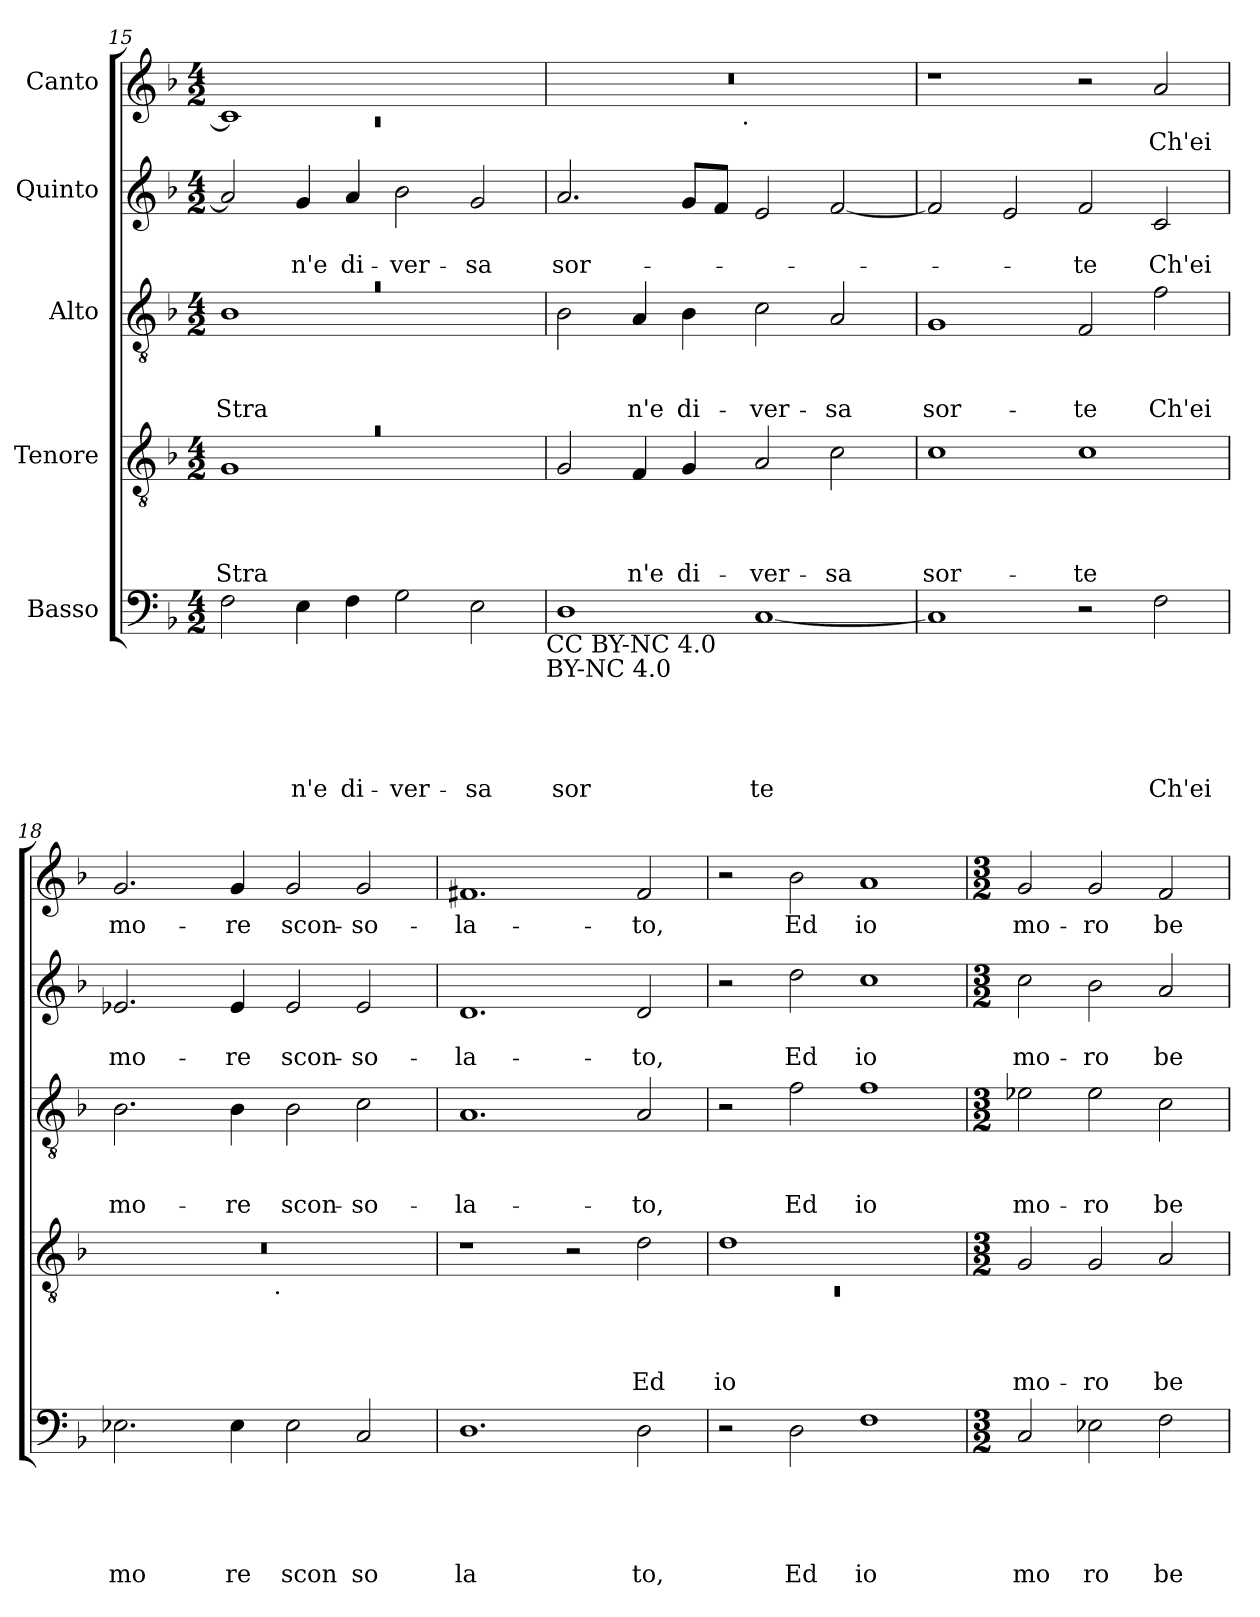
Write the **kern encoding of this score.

**kern	**text	**text	**text	**text	**text	**kern	**text	**text	**text	**text	**kern	**text	**text	**text	**kern	**text	**text	**kern	**text
*part5	*part5	*part5	*part5	*part5	*part5	*part4	*part4	*part4	*part4	*part4	*part3	*part3	*part3	*part3	*part2	*part2	*part2	*part1	*part1
*staff5	*staff5	*staff5	*staff5	*staff5	*staff5	*staff4	*staff4	*staff4	*staff4	*staff4	*staff3	*staff3	*staff3	*staff3	*staff2	*staff2	*staff2	*staff1	*staff1
*I"Basso	*	*	*	*	*	*I"Tenore	*	*	*	*	*I"Alto	*	*	*	*I"Quinto	*	*	*I"Canto	*
*clefF4	*	*	*	*	*	*clefGv2	*	*	*	*	*clefGv2	*	*	*	*clefG2	*	*	*clefG2	*
*k[b-]	*	*	*	*	*	*k[b-]	*	*	*	*	*k[b-]	*	*	*	*k[b-]	*	*	*k[b-]	*
*F:	*	*	*	*	*	*F:	*	*	*	*	*F:	*	*	*	*F:	*	*	*F:	*
*M4/2	*	*	*	*	*	*M4/2	*	*	*	*	*M4/2	*	*	*	*M4/2	*	*	*M4/2	*
=15	=15	=15	=15	=15	=15	=15	=15	=15	=15	=15	=15	=15	=15	=15	=15	=15	=15	=15	=15
*	*	*	*	*	*	*	*	*	*	*	*	*	*	*	*	*	*	*^	*
!	!	!	!	!	!	!LO:N:vis=1	!	!	!	!LO:LY:b	!LO:N:vis=1	!	!	!LO:LY:b	!	!	!	!	!LO:N:vis=1	!
*	*	*	*	*	*	*^	*	*	*	*	*^	*	*	*	*	*	*	*	*	*
2F\	.	.	.	.	.	0ra	1G	.	.	.	Stra-	0ra	1B-	.	.	Stra	2a/]	.	.	1c]	0rc	.
!	!	!	!	!	!LO:LY:b	!	!	!	!	!	!	!	!	!	!	!	!	!	!LO:LY:b	!	!	!
4E\	.	.	.	.	-n'e	.	.	.	.	.	.	.	.	.	.	.	4g/	.	-n'e	.	.	.
!	!	!	!	!	!LO:LY:b	!	!	!	!	!	!	!	!	!	!	!	!	!	!LO:LY:b	!	!	!
4F\	.	.	.	.	di-	.	.	.	.	.	.	.	.	.	.	.	4a/	.	di-	.	.	.
!	!	!	!	!	!LO:LY:b	!	!	!	!	!	!	!	!	!	!	!	!	!	!LO:LY:b	!	!	!
2G\	.	.	.	.	-ver-	.	1ryy	.	.	.	.	.	1ryy	.	.	.	2b-\	.	-ver-	1ryy	.	.
!	!	!	!	!	!LO:LY:b	!	!	!	!	!	!	!	!	!	!	!	!	!	!LO:LY:b	!	!	!
2E\	.	.	.	.	-sa	.	.	.	.	.	.	.	.	.	.	.	2g/	.	-sa	.	.	.
*	*	*	*	*	*	*v	*v	*	*	*	*	*	*	*	*	*	*	*	*	*	*	*
*	*	*	*	*	*	*	*	*	*	*	*v	*v	*	*	*	*	*	*	*	*	*
!LO:TX:b:t=CC BY-NC 4.0	!	!	!	!	!	!	!	!	!	!	!	!	!	!	!	!	!	!	!	!
!LO:TX:b:t=BY-NC 4.0	!	!	!	!	!	!	!	!	!	!	!	!	!	!	!	!	!	!	!	!
!!LO:LB:g=z	!!
=16	=16	=16	=16	=16	=16	=16	=16	=16	=16	=16	=16	=16	=16	=16	=16	=16	=16	=16	=16	=16
!	!	!	!	!	!LO:LY:b	!	!	!	!	!	!	!	!	!	!	!	!LO:LY:b	!	!	!
1D	.	.	.	.	sor	2G/	.	.	.	.	2B-\	.	.	.	2.a/	.	sor-	0r	2ryy	.
!	!	!	!	!	!	!	!	!	!	!LO:LY:b	!	!	!	!LO:LY:b	!	!	!	!	!	!
.	.	.	.	.	.	4F/	.	.	.	-n'e	4A/	.	.	n'e	.	.	.	.	4...ryy	.
!	!	!	!	!	!	!	!	!	!	!LO:LY:b	!	!	!	!LO:LY:b	!	!	!	!	!	!
.	.	.	.	.	.	4G/	.	.	.	di-	4B-\	.	.	di-	8g/L	.	.	.	.	.
.	.	.	.	.	.	.	.	.	.	.	.	.	.	.	8f/J	.	.	.	.	.
!	!	!	!	!	!	!	!	!	!	!	!	!	!	!	!	!	!	!	!LO:TX:b:t=.	!
.	.	.	.	.	.	.	.	.	.	.	.	.	.	.	.	.	.	.	1ryy	.
!	!	!	!	!	!LO:LY:b	!	!	!	!	!LO:LY:b	!	!	!	!LO:LY:b	!	!	!	!	!	!
[<1C	.	.	.	.	te	2A/	.	.	.	-ver-	2c\	.	.	-ver-	2e/	.	.	.	.	.
!	!	!	!	!	!	!	!	!	!	!LO:LY:b	!	!	!	!LO:LY:b	!	!	!	!	!	!
.	.	.	.	.	.	2c\	.	.	.	-sa	2A/	.	.	-sa	[<2f/	.	.	.	.	.
.	.	.	.	.	.	.	.	.	.	.	.	.	.	.	.	.	.	.	32ryy	.
=17	=17	=17	=17	=17	=17	=17	=17	=17	=17	=17	=17	=17	=17	=17	=17	=17	=17	=17	=17	=17
!	!	!	!	!	!	!	!	!	!	!LO:LY:b	!	!	!	!LO:LY:b	!	!	!	!	!	!
*	*	*	*	*	*	*	*	*	*	*	*	*	*	*	*	*	*	*v	*v	*
1C]	.	.	.	.	.	1c	.	.	.	sor-	1G	.	.	sor-	2f/]	.	.	1r	.
.	.	.	.	.	.	.	.	.	.	.	.	.	.	.	2e/	.	.	.	.
!	!	!	!	!	!	!	!	!	!	!LO:LY:b	!	!	!	!LO:LY:b	!	!	!LO:LY:b	!	!
2r	.	.	.	.	.	1c	.	.	.	-te	2F/	.	.	-te	2f/	.	-te	2r	.
!	!	!	!	!	!LO:LY:b	!	!	!	!	!	!	!	!	!LO:LY:b	!	!	!LO:LY:b	!	!LO:LY:b
2F\	.	.	.	.	Ch'ei	.	.	.	.	.	2f\	.	.	Ch'ei	2c/	.	Ch'ei	2a/	Ch'ei
=18	=18	=18	=18	=18	=18	=18	=18	=18	=18	=18	=18	=18	=18	=18	=18	=18	=18	=18	=18
!	!	!	!	!	!LO:LY:b	!	!	!	!	!	!	!	!	!LO:LY:b	!	!	!LO:LY:b	!	!LO:LY:b
*	*	*	*	*	*	*^	*	*	*	*	*	*	*	*	*	*	*	*	*
2.E-X\	.	.	.	.	mo	0r	2ryy	.	.	.	.	2.B-\	.	.	mo-	2.e-X/	.	mo-	2.g/	mo-
.	.	.	.	.	.	.	4...ryy	.	.	.	.	.	.	.	.	.	.	.	.	.
!	!	!	!	!	!LO:LY:b	!	!	!	!	!	!	!	!	!	!LO:LY:b	!	!	!LO:LY:b	!	!LO:LY:b
4E-\	.	.	.	.	re	.	.	.	.	.	.	4B-\	.	.	-re	4e-/	.	-re	4g/	-re
!	!	!	!	!	!	!	!LO:TX:b:t=.	!	!	!	!	!	!	!	!	!	!	!	!	!
.	.	.	.	.	.	.	1ryy	.	.	.	.	.	.	.	.	.	.	.	.	.
!	!	!	!	!	!LO:LY:b	!	!	!	!	!	!	!	!	!	!LO:LY:b	!	!	!LO:LY:b	!	!LO:LY:b
2E-\	.	.	.	.	scon	.	.	.	.	.	.	2B-\	.	.	scon-	2e-/	.	scon-	2g/	scon-
!	!	!	!	!	!LO:LY:b	!	!	!	!	!	!	!	!	!	!LO:LY:b	!	!	!LO:LY:b	!	!LO:LY:b
2C/	.	.	.	.	so	.	.	.	.	.	.	2c\	.	.	-so-	2e-/	.	-so-	2g/	-so-
.	.	.	.	.	.	.	32ryy	.	.	.	.	.	.	.	.	.	.	.	.	.
=19	=19	=19	=19	=19	=19	=19	=19	=19	=19	=19	=19	=19	=19	=19	=19	=19	=19	=19	=19	=19
!	!	!	!	!	!LO:LY:b	!	!	!	!	!	!	!	!	!	!LO:LY:b	!	!	!LO:LY:b	!	!LO:LY:b
*	*	*	*	*	*	*v	*v	*	*	*	*	*	*	*	*	*	*	*	*	*
1.D	.	.	.	.	la	1r	.	.	.	.	1.A	.	.	-la-	1.d	.	-la-	1.f#X	-la-
.	.	.	.	.	.	2r	.	.	.	.	.	.	.	.	.	.	.	.	.
!	!	!	!	!	!LO:LY:b	!	!	!	!	!LO:LY:b	!	!	!	!LO:LY:b	!	!	!LO:LY:b	!	!LO:LY:b
2D\	.	.	.	.	to,	2d\	.	.	.	Ed	2A/	.	.	-to,	2d/	.	-to,	2f#/	-to,
=20	=20	=20	=20	=20	=20	=20	=20	=20	=20	=20	=20	=20	=20	=20	=20	=20	=20	=20	=20
*	*	*	*	*	*	*^	*	*	*	*	*	*	*	*	*	*	*	*	*
!	!	!	!	!	!	!	!LO:N:vis=1	!	!	!	!LO:LY:b	!	!	!	!	!	!	!	!	!
2r	.	.	.	.	.	1d	0rC	.	.	.	io	2r	.	.	.	2r	.	.	2r	.
!	!	!	!	!	!LO:LY:b	!	!	!	!	!	!	!	!	!	!LO:LY:b	!	!	!LO:LY:b	!	!LO:LY:b
2D\	.	.	.	.	Ed	.	.	.	.	.	.	2f\	.	.	Ed	2dd\	.	Ed	2b-\	Ed
!	!	!	!	!	!LO:LY:b	!	!	!	!	!	!	!	!	!	!LO:LY:b	!	!	!LO:LY:b	!	!LO:LY:b
1F	.	.	.	.	io	1ryy	.	.	.	.	.	1f	.	.	io	1cc	.	io	1a	io
*	*	*	*	*	*	*v	*v	*	*	*	*	*	*	*	*	*	*	*	*	*
=21	=21	=21	=21	=21	=21	=21	=21	=21	=21	=21	=21	=21	=21	=21	=21	=21	=21	=21	=21
*M3/2	*	*	*	*	*	*M3/2	*	*	*	*	*M3/2	*	*	*	*M3/2	*	*	*M3/2	*
!	!	!	!	!	!LO:LY:b	!	!	!	!	!LO:LY:b	!	!	!	!LO:LY:b	!	!	!LO:LY:b	!	!LO:LY:b
2C/	.	.	.	.	mo	2G/	.	.	.	mo-	2e-X\	.	.	mo-	2cc\	.	mo-	2g/	mo-
!	!	!	!	!	!LO:LY:b	!	!	!	!	!LO:LY:b	!	!	!	!LO:LY:b	!	!	!LO:LY:b	!	!LO:LY:b
2E-X\	.	.	.	.	ro	2G/	.	.	.	-ro	2e-\	.	.	-ro	2b-\	.	-ro	2g/	-ro
!	!	!	!	!	!LO:LY:b	!	!	!	!	!LO:LY:b	!	!	!	!LO:LY:b	!	!	!LO:LY:b	!	!LO:LY:b
2F\	.	.	.	.	be	2A/	.	.	.	be-	2c\	.	.	be-	2a/	.	be-	2f/	be-
=	=	=	=	=	=	=	=	=	=	=	=	=	=	=	=	=	=	=	=
*-	*-	*-	*-	*-	*-	*-	*-	*-	*-	*-	*-	*-	*-	*-	*-	*-	*-	*-	*-
